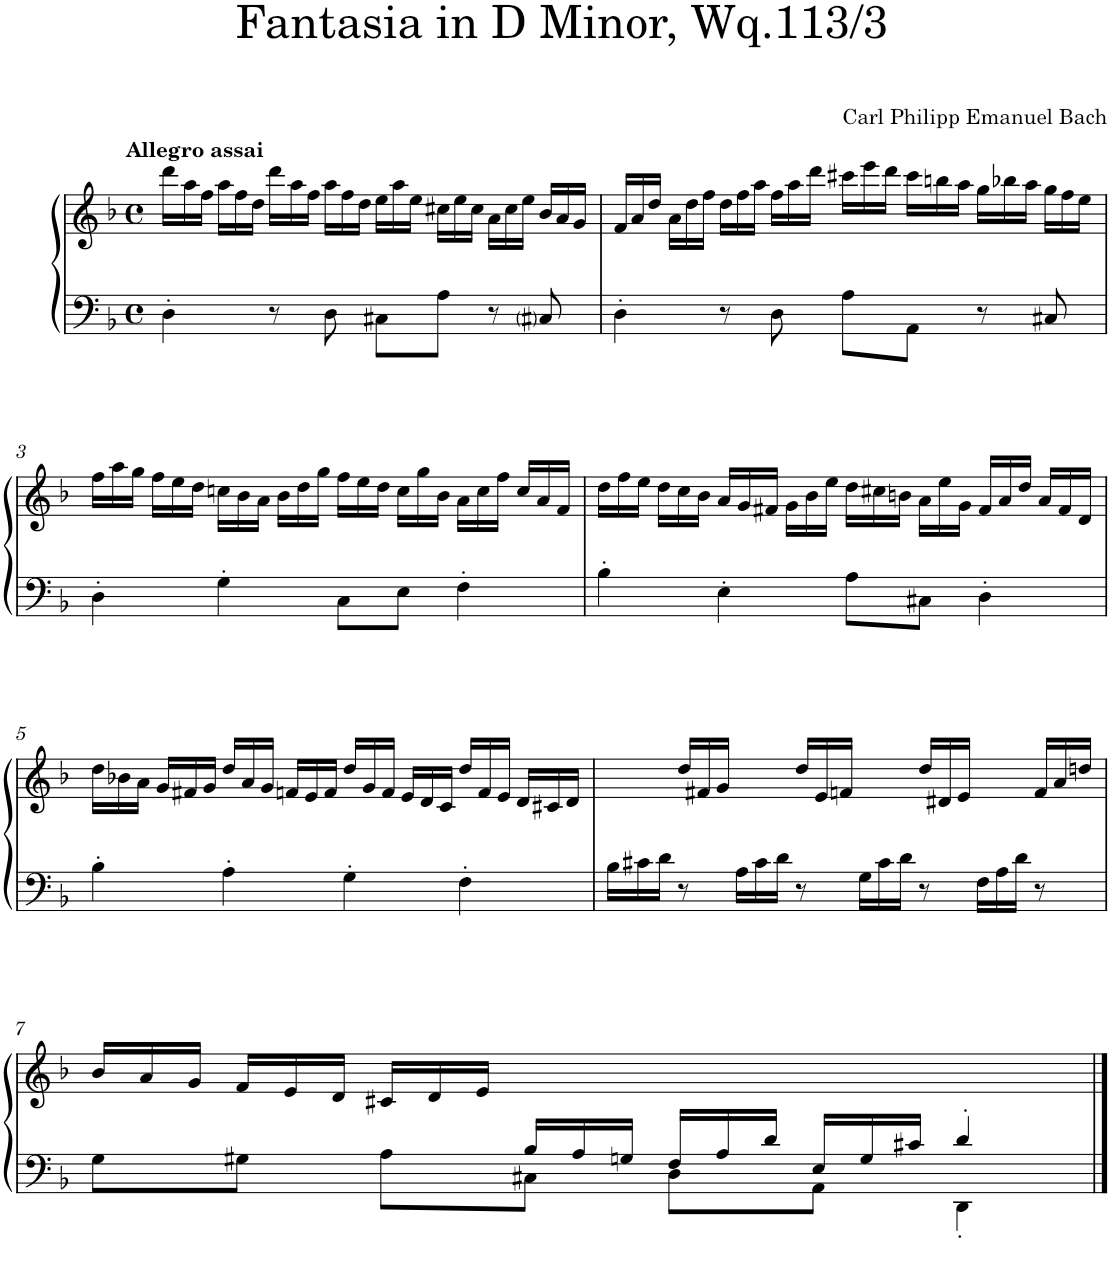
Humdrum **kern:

**kern	**kern
*part1	*part1
*staff2	*staff1
*I"Фортепиано	*
*clefF4	*clefG2
*k[b-]	*k[b-]
*d:	*d:
*M4/4	*M4/4
*met(c)	*met(c)
*	*Xtuplet
=1	=1
!	!LO:TX:a:B:t=Allegro assai
4D'\	24ddd\LL
.	24aa\
.	24ff\JJ
.	24aa\LL
.	24ff\
.	24dd\JJ
8r	24ddd\LL
.	24aa\
.	24ff\JJ
8D\	24aa\LL
.	24ff\
.	24dd\JJ
8C#X\L	24ee\LL
.	24aa\
.	24ee\JJ
8A\J	24cc#X\LL
.	24ee\
.	24cc#\JJ
8r	24a\LL
.	24cc#\
.	24ee\JJ
8C#i/	24b-/LL
.	24a/
.	24g/JJ
=2	=2
4D'\	24f/LL
.	24a/
.	24dd/JJ
.	24a\LL
.	24dd\
.	24ff\JJ
8r	24dd\LL
.	24ff\
.	24aa\JJ
8D\	24ff\LL
.	24aa\
.	24ddd\JJ
8A\L	24ccc#X\LL
.	24eee\
.	24ddd\JJ
8AA\J	24ccc#\LL
.	24bbn\
.	24aa\JJ
8r	24gg\LL
.	24bb-X\
.	24aa\JJ
8C#X/	24gg\LL
.	24ff\
.	24ee\JJ
!!LO:LB:g=z
=3	=3
4D'\	24ff\LL
.	24aa\
.	24gg\JJ
.	24ff\LL
.	24ee\
.	24dd\JJ
4G'\	24ccn\LL
.	24b-\
.	24a\JJ
.	24b-\LL
.	24dd\
.	24gg\JJ
8C\L	24ff\LL
.	24ee\
.	24dd\JJ
8E\J	24cc\LL
.	24gg\
.	24b-\JJ
4F'\	24a\LL
.	24cc\
.	24ff\JJ
.	24cc/LL
.	24a/
.	24f/JJ
=4	=4
4B-'\	24dd\LL
.	24ff\
.	24ee\JJ
.	24dd\LL
.	24cc\
.	24b-\JJ
4E'\	24a/LL
.	24g/
.	24f#X/JJ
.	24g\LL
.	24b-\
.	24ee\JJ
8A\L	24dd\LL
.	24cc#X\
.	24bn\JJ
8C#X\J	24a\LL
.	24ee\
.	24g\JJ
4D'\	24f#/LL
.	24a/
.	24dd/JJ
.	24a/LL
.	24f#/
.	24d/JJ
!!LO:LB:g=z
=5	=5
4B-'\	24dd\LL
.	24b-X\
.	24a\JJ
.	24g/LL
.	24f#X/
.	24g/JJ
4A'\	24dd/LL
.	24a/
.	24g/JJ
.	24fn/LL
.	24e/
.	24f/JJ
4G'\	24dd/LL
.	24g/
.	24f/JJ
.	24e/LL
.	24d/
.	24c/JJ
4F'\	24dd/LL
.	24f/
.	24e/JJ
.	24d/LL
.	24c#X/
.	24d/JJ
=6	=6
*Xtuplet	*
24B-\LL	8ryy
24c#X\	.
24d\JJ	.
8r	24dd/LL
.	24f#X/
.	24g/JJ
24A\LL	8ryy
24c#\	.
24d\JJ	.
8r	24dd/LL
.	24e/
.	24fn/JJ
24G\LL	8ryy
24c#\	.
24d\JJ	.
8r	24dd/LL
.	24d#X/
.	24e/JJ
24F\LL	8ryy
24A\	.
24d\JJ	.
8r	24f/LL
.	24a/
.	24ddn/JJ
!!LO:LB:g=z
=7	=7
*^	*
4.ryy	8G\L	24b-/LL
.	.	24a/
.	.	24g/JJ
.	8G#X\J	24f/LL
.	.	24e/
.	.	24d/JJ
.	8A\L	24c#X/LL
.	.	24d/
.	.	24e/JJ
24B-/LL	8C#X\J	2ryy
24A/	.	.
24Gn/JJ	.	.
24F/LL	8D\L	.
24A/	.	.
24d/JJ	.	.
24E/LL	8AA\J	.
24G/	.	.
24c#X/JJ	.	.
4d'>/	4DD'<\	.
.	.	8ryy
*v	*v	*
==	==
*-	*-
